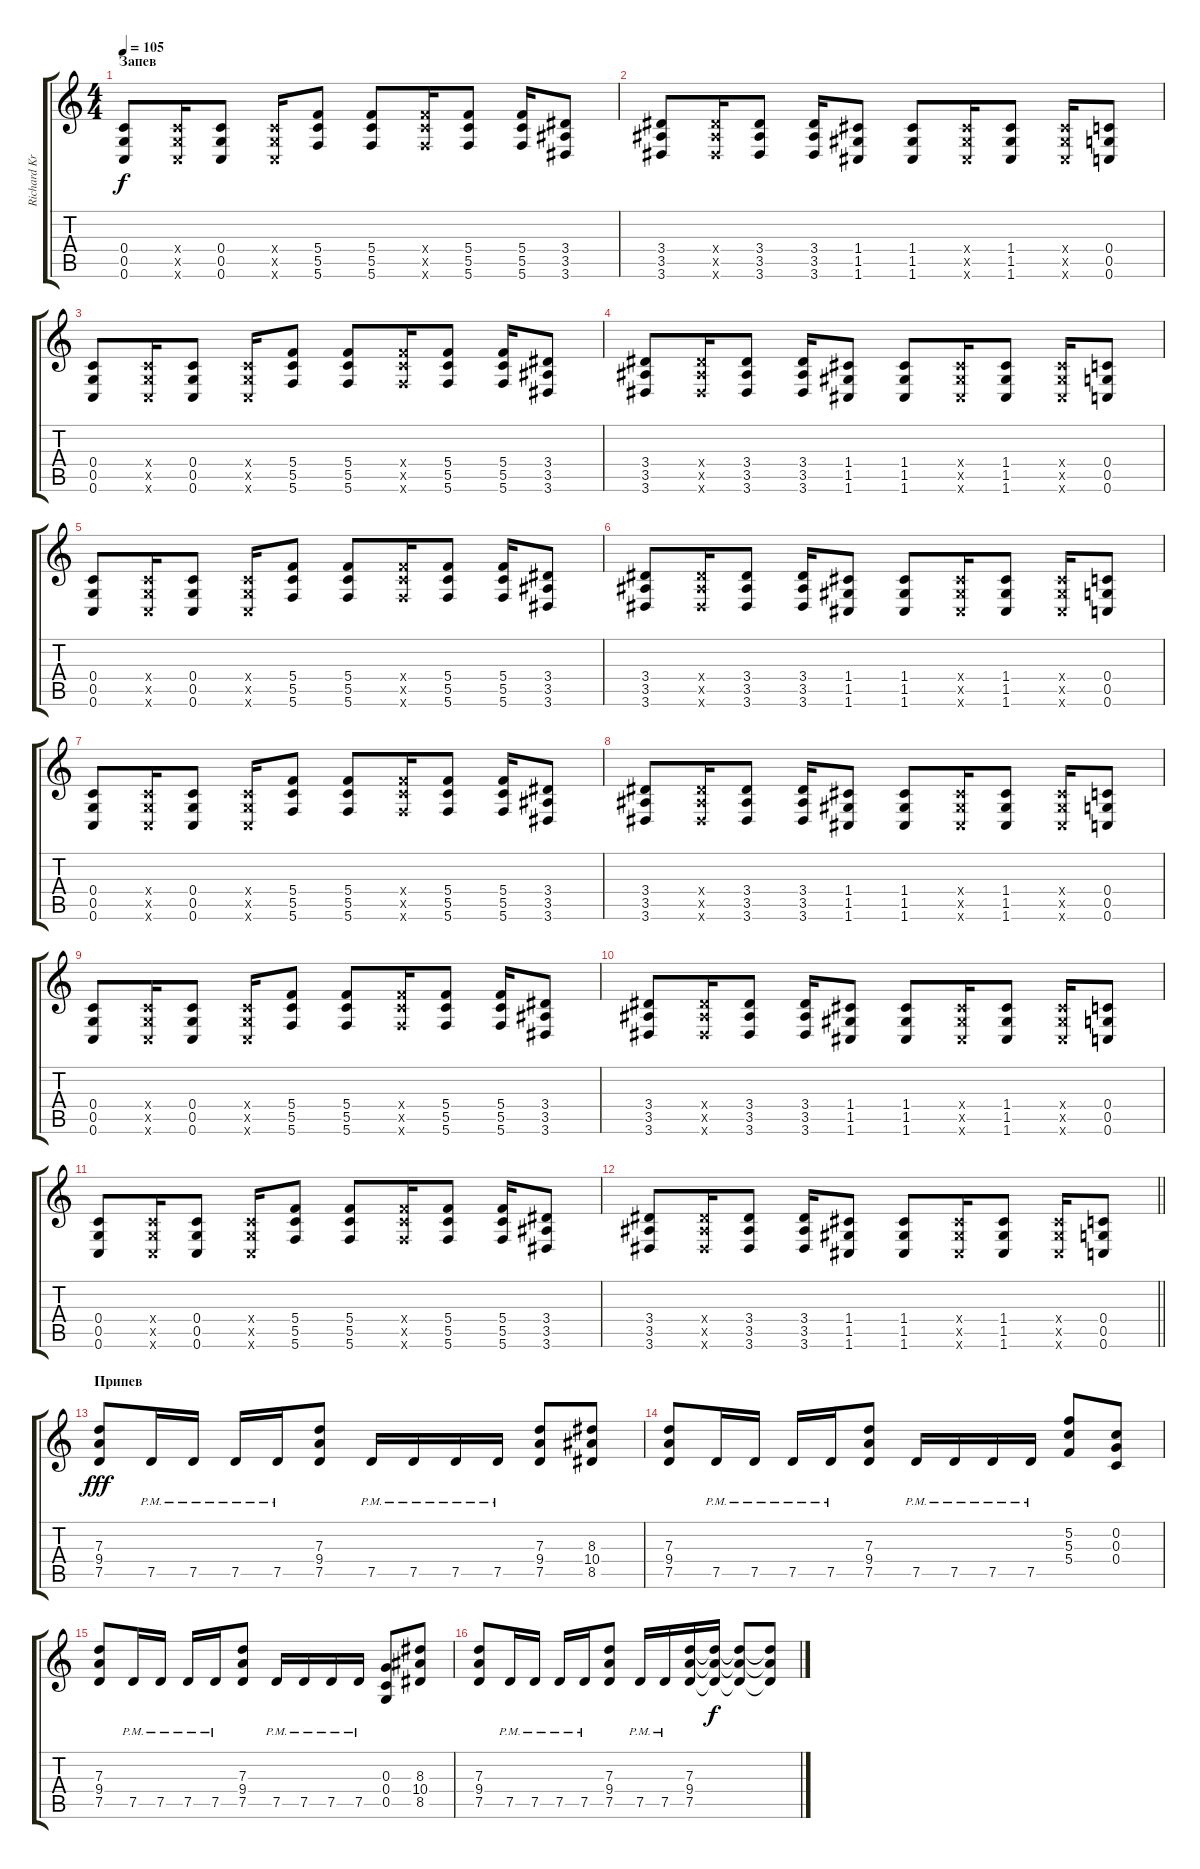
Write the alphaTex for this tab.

\track ("Richard Kruspe" "Richard Kr") {instrument distortionguitar}
\staff {score tabs}
\tuning (E4 C4 G3 C3 G2 C2) {hide}
\ts (4 4)
\section ("" "Запев")
\tempo 105
\clef g2
\ks c
(0.4 0.5 0.6).8{dy f volume 13 balance 8 instrument acousticguitarsteel} (0.4{x} 0.5{x} 0.6{x}).16 (0.4 0.5 0.6).8 (0.4{x} 0.5{x} 0.6{x}).16 (5.4 5.5 5.6).8 (5.4 5.5 5.6).8 (5.4{x} 5.5{x} 5.6{x}).16 (5.4 5.5 5.6).8 (5.4 5.5 5.6).16 (3.4 3.5 3.6).8 |
(3.4 3.5 3.6).8 (3.4{x} 3.5{x} 3.6{x}).16 (3.4 3.5 3.6).8 (3.4 3.5 3.6).16 (1.4 1.5 1.6).8 (1.4 1.5 1.6).8 (1.4{x} 1.5{x} 1.6{x}).16 (1.4 1.5 1.6).8 (1.4{x} 1.5{x} 1.6{x}).16 (0.4 0.5 0.6).8 |
(0.4 0.5 0.6).8{volume 13 balance 8 instrument acousticguitarsteel} (0.4{x} 0.5{x} 0.6{x}).16 (0.4 0.5 0.6).8 (0.4{x} 0.5{x} 0.6{x}).16 (5.4 5.5 5.6).8 (5.4 5.5 5.6).8 (5.4{x} 5.5{x} 5.6{x}).16 (5.4 5.5 5.6).8 (5.4 5.5 5.6).16 (3.4 3.5 3.6).8 |
(3.4 3.5 3.6).8 (3.4{x} 3.5{x} 3.6{x}).16 (3.4 3.5 3.6).8 (3.4 3.5 3.6).16 (1.4 1.5 1.6).8 (1.4 1.5 1.6).8 (1.4{x} 1.5{x} 1.6{x}).16 (1.4 1.5 1.6).8 (1.4{x} 1.5{x} 1.6{x}).16 (0.4 0.5 0.6).8 |
(0.4 0.5 0.6).8{volume 13 balance 8 instrument acousticguitarsteel} (0.4{x} 0.5{x} 0.6{x}).16 (0.4 0.5 0.6).8 (0.4{x} 0.5{x} 0.6{x}).16 (5.4 5.5 5.6).8 (5.4 5.5 5.6).8 (5.4{x} 5.5{x} 5.6{x}).16 (5.4 5.5 5.6).8 (5.4 5.5 5.6).16 (3.4 3.5 3.6).8 |
(3.4 3.5 3.6).8 (3.4{x} 3.5{x} 3.6{x}).16 (3.4 3.5 3.6).8 (3.4 3.5 3.6).16 (1.4 1.5 1.6).8 (1.4 1.5 1.6).8 (1.4{x} 1.5{x} 1.6{x}).16 (1.4 1.5 1.6).8 (1.4{x} 1.5{x} 1.6{x}).16 (0.4 0.5 0.6).8 |
(0.4 0.5 0.6).8{volume 13 balance 8 instrument acousticguitarsteel} (0.4{x} 0.5{x} 0.6{x}).16 (0.4 0.5 0.6).8 (0.4{x} 0.5{x} 0.6{x}).16 (5.4 5.5 5.6).8 (5.4 5.5 5.6).8 (5.4{x} 5.5{x} 5.6{x}).16 (5.4 5.5 5.6).8 (5.4 5.5 5.6).16 (3.4 3.5 3.6).8 |
(3.4 3.5 3.6).8 (3.4{x} 3.5{x} 3.6{x}).16 (3.4 3.5 3.6).8 (3.4 3.5 3.6).16 (1.4 1.5 1.6).8 (1.4 1.5 1.6).8 (1.4{x} 1.5{x} 1.6{x}).16 (1.4 1.5 1.6).8 (1.4{x} 1.5{x} 1.6{x}).16 (0.4 0.5 0.6).8 |
(0.4 0.5 0.6).8{volume 13 balance 8 instrument acousticguitarsteel} (0.4{x} 0.5{x} 0.6{x}).16 (0.4 0.5 0.6).8 (0.4{x} 0.5{x} 0.6{x}).16 (5.4 5.5 5.6).8 (5.4 5.5 5.6).8 (5.4{x} 5.5{x} 5.6{x}).16 (5.4 5.5 5.6).8 (5.4 5.5 5.6).16 (3.4 3.5 3.6).8 |
(3.4 3.5 3.6).8 (3.4{x} 3.5{x} 3.6{x}).16 (3.4 3.5 3.6).8 (3.4 3.5 3.6).16 (1.4 1.5 1.6).8 (1.4 1.5 1.6).8 (1.4{x} 1.5{x} 1.6{x}).16 (1.4 1.5 1.6).8 (1.4{x} 1.5{x} 1.6{x}).16 (0.4 0.5 0.6).8 |
(0.4 0.5 0.6).8{volume 13 balance 8 instrument acousticguitarsteel} (0.4{x} 0.5{x} 0.6{x}).16 (0.4 0.5 0.6).8 (0.4{x} 0.5{x} 0.6{x}).16 (5.4 5.5 5.6).8 (5.4 5.5 5.6).8 (5.4{x} 5.5{x} 5.6{x}).16 (5.4 5.5 5.6).8 (5.4 5.5 5.6).16 (3.4 3.5 3.6).8 |
\barLineRight lightlight
(3.4 3.5 3.6).8 (3.4{x} 3.5{x} 3.6{x}).16 (3.4 3.5 3.6).8 (3.4 3.5 3.6).16 (1.4 1.5 1.6).8 (1.4 1.5 1.6).8 (1.4{x} 1.5{x} 1.6{x}).16 (1.4 1.5 1.6).8 (1.4{x} 1.5{x} 1.6{x}).16 (0.4 0.5 0.6).8 |
\section ("" "Припев")
(7.3 9.4 7.5).8{dy fff balance 16 instrument distortionguitar} 7.5{pm}.16 7.5{pm}.16 7.5{pm}.16 7.5{pm}.16 (7.3 9.4 7.5).8 7.5{pm}.16 7.5{pm}.16 7.5{pm}.16 7.5{pm}.16 (7.3 9.4 7.5).8 (8.3 10.4 8.5).8 |
(7.3 9.4 7.5).8 7.5{pm}.16 7.5{pm}.16 7.5{pm}.16 7.5{pm}.16 (7.3 9.4 7.5).8 7.5{pm}.16 7.5{pm}.16 7.5{pm}.16 7.5{pm}.16 (5.2 5.3 5.4).8 (0.2 0.3 0.4).8 |
(7.3 9.4 7.5).8{balance 16} 7.5{pm}.16 7.5{pm}.16 7.5{pm}.16 7.5{pm}.16 (7.3 9.4 7.5).8 7.5{pm}.16 7.5{pm}.16 7.5{pm}.16 7.5{pm}.16 (0.3 0.4 0.5).8 (8.3 10.4 8.5).8 |
(7.3 9.4 7.5).8 7.5{pm}.16 7.5{pm}.16 7.5{pm}.16 7.5{pm}.16 (7.3 9.4 7.5).8 7.5{pm}.16 7.5{pm}.16 (7.3 9.4 7.5).16 (7.3{t} 9.4{t} 7.5{t}).16{dy f} (7.3{t} 9.4{t} 7.5{t}).8 (7.3{t} 9.4{t} 7.5{t}).8
